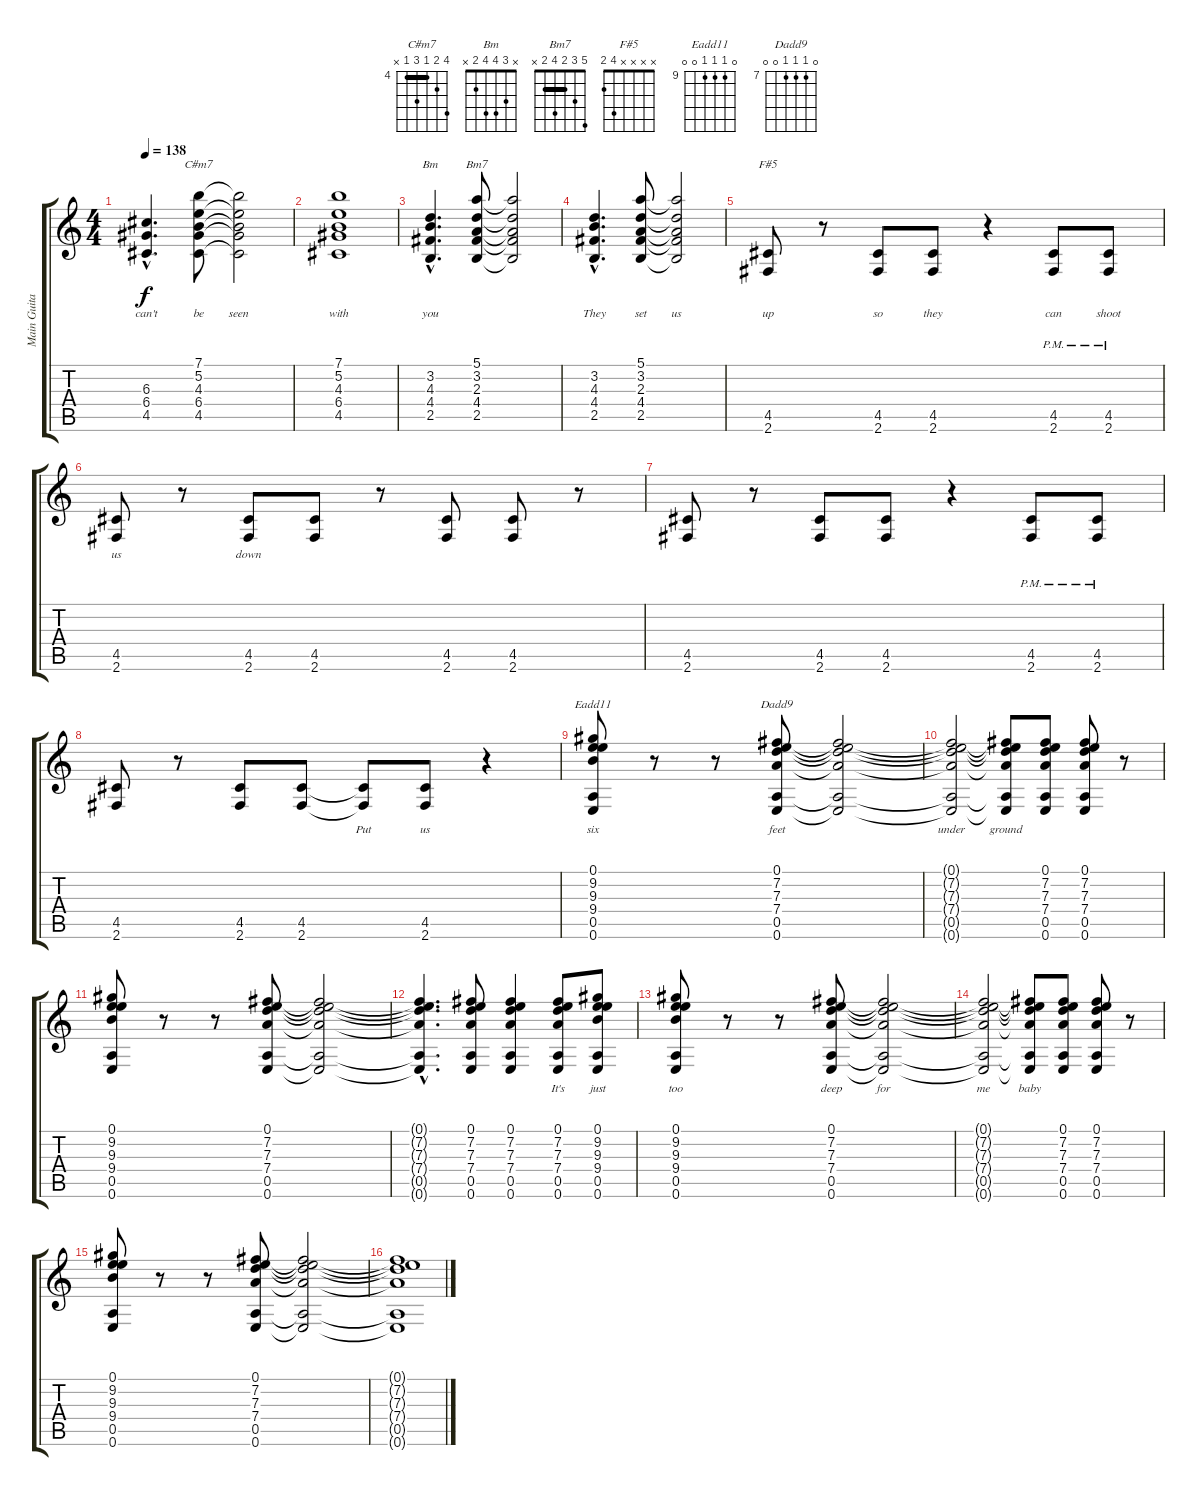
\track ("Main Guitar" "Main Guita") {instrument electricguitarjazz}
\staff {score tabs}
\tuning (E4 B3 G3 D3 A2 E2) {hide}
\chord ("C#m7" 7 5 4 6 4 x) {firstfret 4 barre 4}
\chord ("Bm" x 3 4 4 2 x)
\chord ("Bm7" 5 3 2 4 2 x) {barre 2}
\chord ("F#5" x x x x 4 2)
\chord ("Eadd11" 0 9 9 9 0 0) {firstfret 9}
\chord ("Dadd9" 0 7 7 7 0 0) {firstfret 7}
\ts (4 4)
\tempo 138
\clef g2
\ks c
(6.3{hac} 6.4{hac} 4.5{hac}).4{d lyrics (0 "can't") lyrics (1 "") lyrics (2 "") lyrics (3 "") lyrics (4 "") dy f} (7.1 5.2 4.3 6.4 4.5).8{ch "C#m7" lyrics (0 "be") lyrics (1 "") lyrics (2 "") lyrics (3 "") lyrics (4 "")} (7.1{t} 5.2{t} 4.3{t} 6.4{t} 4.5{t}).2{lyrics (0 "seen") lyrics (1 "") lyrics (2 "") lyrics (3 "") lyrics (4 "")} |
(7.1 5.2 4.3 6.4 4.5).1{lyrics (0 "with") lyrics (1 "") lyrics (2 "") lyrics (3 "") lyrics (4 "")} |
(3.2{hac} 4.3{hac} 4.4{hac} 2.5{hac}).4{d ch "Bm" lyrics (0 "you") lyrics (1 "") lyrics (2 "") lyrics (3 "") lyrics (4 "")} (5.1 3.2 2.3 4.4 2.5).8{ch "Bm7" lyrics (0 "") lyrics (1 "") lyrics (2 "") lyrics (3 "") lyrics (4 "")} (5.1{t} 3.2{t} 2.3{t} 4.4{t} 2.5{t}).2{lyrics (0 "") lyrics (1 "") lyrics (2 "") lyrics (3 "") lyrics (4 "")} |
(3.2{hac} 4.3{hac} 4.4{hac} 2.5{hac}).4{d lyrics (0 "They") lyrics (1 "") lyrics (2 "") lyrics (3 "") lyrics (4 "")} (5.1 3.2 2.3 4.4 2.5).8{lyrics (0 "set") lyrics (1 "") lyrics (2 "") lyrics (3 "") lyrics (4 "")} (5.1{t} 3.2{t} 2.3{t} 4.4{t} 2.5{t}).2{lyrics (0 "us") lyrics (1 "") lyrics (2 "") lyrics (3 "") lyrics (4 "")} |
(4.5 2.6).8{ch "F#5" lyrics (0 "up") lyrics (1 "") lyrics (2 "") lyrics (3 "") lyrics (4 "")} r.8 (4.5 2.6).8{lyrics (0 "so") lyrics (1 "") lyrics (2 "") lyrics (3 "") lyrics (4 "")} (4.5 2.6).8{lyrics (0 "they") lyrics (1 "") lyrics (2 "") lyrics (3 "") lyrics (4 "")} r.4 (4.5{pm} 2.6{pm}).8{lyrics (0 "can") lyrics (1 "") lyrics (2 "") lyrics (3 "") lyrics (4 "")} (4.5{pm} 2.6{pm}).8{lyrics (0 "shoot") lyrics (1 "") lyrics (2 "") lyrics (3 "") lyrics (4 "")} |
(4.5 2.6).8{lyrics (0 "us") lyrics (1 "") lyrics (2 "") lyrics (3 "") lyrics (4 "")} r.8 (4.5 2.6).8{lyrics (0 "down") lyrics (1 "") lyrics (2 "") lyrics (3 "") lyrics (4 "")} (4.5 2.6).8{lyrics (0 "") lyrics (1 "") lyrics (2 "") lyrics (3 "") lyrics (4 "")} r.8 (4.5 2.6).8{lyrics (0 "") lyrics (1 "") lyrics (2 "") lyrics (3 "") lyrics (4 "")} (4.5 2.6).8{lyrics (0 "") lyrics (1 "") lyrics (2 "") lyrics (3 "") lyrics (4 "")} r.8 |
(4.5 2.6).8{lyrics (0 "") lyrics (1 "") lyrics (2 "") lyrics (3 "") lyrics (4 "")} r.8 (4.5 2.6).8{lyrics (0 "") lyrics (1 "") lyrics (2 "") lyrics (3 "") lyrics (4 "")} (4.5 2.6).8{lyrics (0 "") lyrics (1 "") lyrics (2 "") lyrics (3 "") lyrics (4 "")} r.4 (4.5{pm} 2.6{pm}).8{lyrics (0 "") lyrics (1 "") lyrics (2 "") lyrics (3 "") lyrics (4 "")} (4.5{pm} 2.6{pm}).8{lyrics (0 "") lyrics (1 "") lyrics (2 "") lyrics (3 "") lyrics (4 "")} |
(4.5 2.6).8{lyrics (0 "") lyrics (1 "") lyrics (2 "") lyrics (3 "") lyrics (4 "")} r.8 (4.5 2.6).8{lyrics (0 "") lyrics (1 "") lyrics (2 "") lyrics (3 "") lyrics (4 "")} (4.5 2.6).8{lyrics (0 "") lyrics (1 "") lyrics (2 "") lyrics (3 "") lyrics (4 "")} (4.5{t} 2.6{t}).8{lyrics (0 "Put") lyrics (1 "") lyrics (2 "") lyrics (3 "") lyrics (4 "")} (4.5 2.6).8{lyrics (0 "us") lyrics (1 "") lyrics (2 "") lyrics (3 "") lyrics (4 "")} r.4 |
(0.1 9.2 9.3 9.4 0.5 0.6).8{ch "Eadd11" lyrics (0 "six") lyrics (1 "") lyrics (2 "") lyrics (3 "") lyrics (4 "")} r.8 r.8 (0.1 7.2 7.3 7.4 0.5 0.6).8{ch "Dadd9" lyrics (0 "feet") lyrics (1 "") lyrics (2 "") lyrics (3 "") lyrics (4 "")} (0.1{t} 7.2{t} 7.3{t} 7.4{t} 0.5{t} 0.6{t}).2{lyrics (0 "") lyrics (1 "") lyrics (2 "") lyrics (3 "") lyrics (4 "")} |
(0.1{t} 7.2{t} 7.3{t} 7.4{t} 0.5{t} 0.6{t}).2{lyrics (0 "under") lyrics (1 "") lyrics (2 "") lyrics (3 "") lyrics (4 "")} (0.1{t} 7.2{t} 7.3{t} 7.4{t} 0.5{t} 0.6{t}).8{lyrics (0 "ground") lyrics (1 "") lyrics (2 "") lyrics (3 "") lyrics (4 "")} (0.1 7.2 7.3 7.4 0.5 0.6).8{lyrics (0 "") lyrics (1 "") lyrics (2 "") lyrics (3 "") lyrics (4 "")} (0.1 7.2 7.3 7.4 0.5 0.6).8{lyrics (0 "") lyrics (1 "") lyrics (2 "") lyrics (3 "") lyrics (4 "")} r.8 |
(0.1 9.2 9.3 9.4 0.5 0.6).8{lyrics (0 "") lyrics (1 "") lyrics (2 "") lyrics (3 "") lyrics (4 "")} r.8 r.8 (0.1 7.2 7.3 7.4 0.5 0.6).8{lyrics (0 "") lyrics (1 "") lyrics (2 "") lyrics (3 "") lyrics (4 "")} (0.1{t} 7.2{t} 7.3{t} 7.4{t} 0.5{t} 0.6{t}).2{lyrics (0 "") lyrics (1 "") lyrics (2 "") lyrics (3 "") lyrics (4 "")} |
(0.1{hac t} 7.2{hac t} 7.3{hac t} 7.4{hac t} 0.5{hac t} 0.6{hac t}).4{d lyrics (0 "") lyrics (1 "") lyrics (2 "") lyrics (3 "") lyrics (4 "")} (0.1 7.2 7.3 7.4 0.5 0.6).8{lyrics (0 "") lyrics (1 "") lyrics (2 "") lyrics (3 "") lyrics (4 "")} (0.1 7.2 7.3 7.4 0.5 0.6).4{lyrics (0 "") lyrics (1 "") lyrics (2 "") lyrics (3 "") lyrics (4 "")} (0.1 7.2 7.3 7.4 0.5 0.6).8{lyrics (0 "It's") lyrics (1 "") lyrics (2 "") lyrics (3 "") lyrics (4 "")} (0.1 9.2 9.3 9.4 0.5 0.6).8{lyrics (0 "just") lyrics (1 "") lyrics (2 "") lyrics (3 "") lyrics (4 "")} |
(0.1 9.2 9.3 9.4 0.5 0.6).8{lyrics (0 "too") lyrics (1 "") lyrics (2 "") lyrics (3 "") lyrics (4 "")} r.8 r.8 (0.1 7.2 7.3 7.4 0.5 0.6).8{lyrics (0 "deep") lyrics (1 "") lyrics (2 "") lyrics (3 "") lyrics (4 "")} (0.1{t} 7.2{t} 7.3{t} 7.4{t} 0.5{t} 0.6{t}).2{lyrics (0 "for") lyrics (1 "") lyrics (2 "") lyrics (3 "") lyrics (4 "")} |
(0.1{t} 7.2{t} 7.3{t} 7.4{t} 0.5{t} 0.6{t}).2{lyrics (0 "me") lyrics (1 "") lyrics (2 "") lyrics (3 "") lyrics (4 "")} (0.1{t} 7.2{t} 7.3{t} 7.4{t} 0.5{t} 0.6{t}).8{lyrics (0 "baby") lyrics (1 "") lyrics (2 "") lyrics (3 "") lyrics (4 "")} (0.1 7.2 7.3 7.4 0.5 0.6).8{lyrics (0 "") lyrics (1 "") lyrics (2 "") lyrics (3 "") lyrics (4 "")} (0.1 7.2 7.3 7.4 0.5 0.6).8{lyrics (0 "") lyrics (1 "") lyrics (2 "") lyrics (3 "") lyrics (4 "")} r.8 |
(0.1 9.2 9.3 9.4 0.5 0.6).8{lyrics (0 "") lyrics (1 "") lyrics (2 "") lyrics (3 "") lyrics (4 "")} r.8 r.8 (0.1 7.2 7.3 7.4 0.5 0.6).8{lyrics (0 "") lyrics (1 "") lyrics (2 "") lyrics (3 "") lyrics (4 "")} (0.1{t} 7.2{t} 7.3{t} 7.4{t} 0.5{t} 0.6{t}).2{lyrics (0 "") lyrics (1 "") lyrics (2 "") lyrics (3 "") lyrics (4 "")} |
(0.1{t} 7.2{t} 7.3{t} 7.4{t} 0.5{t} 0.6{t}).1{lyrics (0 "") lyrics (1 "") lyrics (2 "") lyrics (3 "") lyrics (4 "")}
